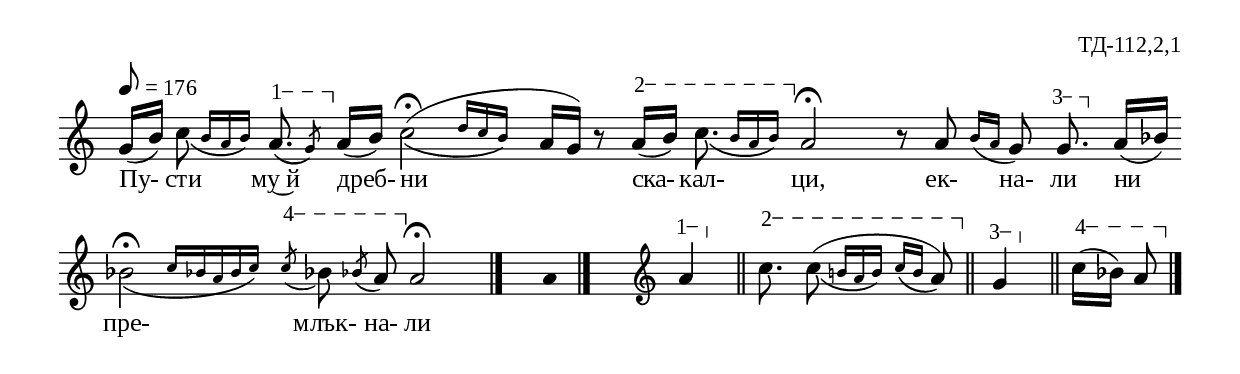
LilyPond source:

%{
TD_112_2_01
%}

\include "td-preamble.ly"

\score {
\relative c'' {
\tempo 8 = 176
%\time 5/16
\cadenzaOn
\phrasingSlurDown
g16[( b]) \afterGrace c8\( { b16[ a b]\) } 
\varA
\afterGrace a8.\startTextSpan\( { \stdB g8\stopTextSpan\) \stdE } 
a16[( b]) \afterGrace c2\fermata(\( { d16[ c b]\) } a[ g]) r8
\varB
a16\startTextSpan[( b]) \afterGrace c8.\( { b16[ a b\stopTextSpan]\) } 
a2\fermata r8
\bar ""
a8 \acciaccatura { b16[ a] } g8\noBeam \bar ""
\varC
s16\startTextSpan g8.\stopTextSpan \bar ""
a16[( bes]) \bar ""
\afterGrace bes!2\fermata\( { c16[ bes! a bes c]\) } \bar ""
\varD
\acciaccatura c8\startTextSpan bes!\noBeam \acciaccatura bes! a\stopTextSpan 
a2\fermata
 \bar "|." 
s8 \fixB a \fixC
 \bar "|." 
s16 \clef treble
\varA
s16\startTextSpan a4\stopTextSpan \bar "||"
\varB
c8.\startTextSpan\noBeam \afterGrace c8(\( { b16[ a b]\) }
\grace { c16[\( b] } a8\stopTextSpan\noBeam\)) \bar "||"
\varC
s16\startTextSpan g4\stopTextSpan \bar "||"
\varD
c16\startTextSpan[( bes!]) a8\stopTextSpan
 \bar "|."  
}
\addlyrics { Пу- сти му~й дреб- ни ска- кал- ци, ек- на- ли 
ни пре- млък- на- ли }
%
\layout {
     \context { 
	    \Staff \remove "Time_signature_engraver" } 
  indent = #0
  line-width = 190\mm
  ragged-right=##f
}
%
\midi { 
	\context {
		\Score
		tempoWholesPerMinute = #(ly:make-moment 176 8)
		}
	}
}
%
\header{
  opus = "ТД-112,2,1"
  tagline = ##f
}


